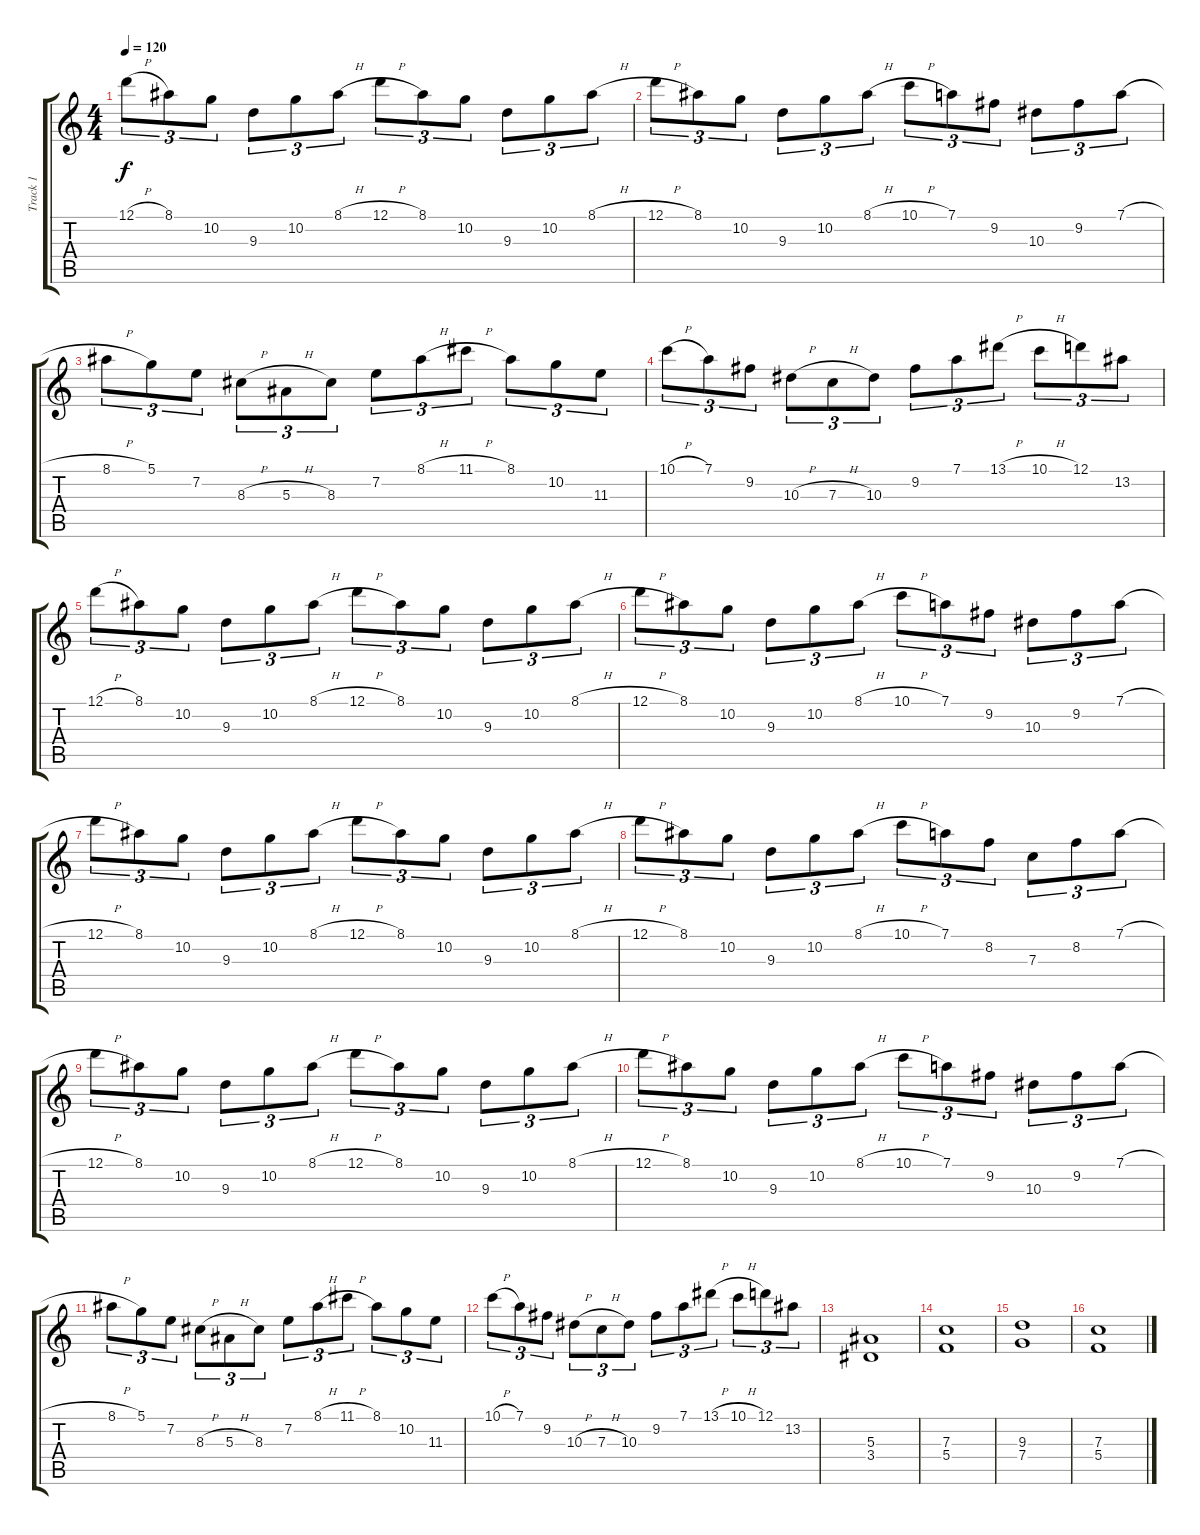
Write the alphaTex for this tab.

\track ("Track 1" "Track 1") {instrument distortionguitar}
\staff {score tabs}
\tuning (D4 A3 F3 C3 G2 D2) {hide}
\ts (4 4)
\tempo 120
\clef g2
\ks c
12.1{h}.8{tu (3 2) dy f} 8.1.8{tu (3 2)} 10.2.8{tu (3 2)} 9.3.8{tu (3 2)} 10.2.8{tu (3 2)} 8.1{h}.8{tu (3 2)} 12.1{h}.8{tu (3 2)} 8.1.8{tu (3 2)} 10.2.8{tu (3 2)} 9.3.8{tu (3 2)} 10.2.8{tu (3 2)} 8.1{h}.8{tu (3 2)} |
12.1{h}.8{tu (3 2)} 8.1.8{tu (3 2)} 10.2.8{tu (3 2)} 9.3.8{tu (3 2)} 10.2.8{tu (3 2)} 8.1{h}.8{tu (3 2)} 10.1{h}.8{tu (3 2)} 7.1.8{tu (3 2)} 9.2.8{tu (3 2)} 10.3.8{tu (3 2)} 9.2.8{tu (3 2)} 7.1{h}.8{tu (3 2)} |
8.1{h}.8{tu (3 2)} 5.1.8{tu (3 2)} 7.2.8{tu (3 2)} 8.3{h}.8{tu (3 2)} 5.3{h}.8{tu (3 2)} 8.3.8{tu (3 2)} 7.2.8{tu (3 2)} 8.1{h}.8{tu (3 2)} 11.1{h}.8{tu (3 2)} 8.1.8{tu (3 2)} 10.2.8{tu (3 2)} 11.3.8{tu (3 2)} |
10.1{h}.8{tu (3 2)} 7.1.8{tu (3 2)} 9.2.8{tu (3 2)} 10.3{h}.8{tu (3 2)} 7.3{h}.8{tu (3 2)} 10.3.8{tu (3 2)} 9.2.8{tu (3 2)} 7.1.8{tu (3 2)} 13.1{h}.8{tu (3 2)} 10.1{h}.8{tu (3 2)} 12.1.8{tu (3 2)} 13.2.8{tu (3 2)} |
12.1{h}.8{tu (3 2)} 8.1.8{tu (3 2)} 10.2.8{tu (3 2)} 9.3.8{tu (3 2)} 10.2.8{tu (3 2)} 8.1{h}.8{tu (3 2)} 12.1{h}.8{tu (3 2)} 8.1.8{tu (3 2)} 10.2.8{tu (3 2)} 9.3.8{tu (3 2)} 10.2.8{tu (3 2)} 8.1{h}.8{tu (3 2)} |
12.1{h}.8{tu (3 2)} 8.1.8{tu (3 2)} 10.2.8{tu (3 2)} 9.3.8{tu (3 2)} 10.2.8{tu (3 2)} 8.1{h}.8{tu (3 2)} 10.1{h}.8{tu (3 2)} 7.1.8{tu (3 2)} 9.2.8{tu (3 2)} 10.3.8{tu (3 2)} 9.2.8{tu (3 2)} 7.1{h}.8{tu (3 2)} |
12.1{h}.8{tu (3 2)} 8.1.8{tu (3 2)} 10.2.8{tu (3 2)} 9.3.8{tu (3 2)} 10.2.8{tu (3 2)} 8.1{h}.8{tu (3 2)} 12.1{h}.8{tu (3 2)} 8.1.8{tu (3 2)} 10.2.8{tu (3 2)} 9.3.8{tu (3 2)} 10.2.8{tu (3 2)} 8.1{h}.8{tu (3 2)} |
12.1{h}.8{tu (3 2)} 8.1.8{tu (3 2)} 10.2.8{tu (3 2)} 9.3.8{tu (3 2)} 10.2.8{tu (3 2)} 8.1{h}.8{tu (3 2)} 10.1{h}.8{tu (3 2)} 7.1.8{tu (3 2)} 8.2.8{tu (3 2)} 7.3.8{tu (3 2)} 8.2.8{tu (3 2)} 7.1{h}.8{tu (3 2)} |
12.1{h}.8{tu (3 2)} 8.1.8{tu (3 2)} 10.2.8{tu (3 2)} 9.3.8{tu (3 2)} 10.2.8{tu (3 2)} 8.1{h}.8{tu (3 2)} 12.1{h}.8{tu (3 2)} 8.1.8{tu (3 2)} 10.2.8{tu (3 2)} 9.3.8{tu (3 2)} 10.2.8{tu (3 2)} 8.1{h}.8{tu (3 2)} |
12.1{h}.8{tu (3 2)} 8.1.8{tu (3 2)} 10.2.8{tu (3 2)} 9.3.8{tu (3 2)} 10.2.8{tu (3 2)} 8.1{h}.8{tu (3 2)} 10.1{h}.8{tu (3 2)} 7.1.8{tu (3 2)} 9.2.8{tu (3 2)} 10.3.8{tu (3 2)} 9.2.8{tu (3 2)} 7.1{h}.8{tu (3 2)} |
8.1{h}.8{tu (3 2)} 5.1.8{tu (3 2)} 7.2.8{tu (3 2)} 8.3{h}.8{tu (3 2)} 5.3{h}.8{tu (3 2)} 8.3.8{tu (3 2)} 7.2.8{tu (3 2)} 8.1{h}.8{tu (3 2)} 11.1{h}.8{tu (3 2)} 8.1.8{tu (3 2)} 10.2.8{tu (3 2)} 11.3.8{tu (3 2)} |
10.1{h}.8{tu (3 2)} 7.1.8{tu (3 2)} 9.2.8{tu (3 2)} 10.3{h}.8{tu (3 2)} 7.3{h}.8{tu (3 2)} 10.3.8{tu (3 2)} 9.2.8{tu (3 2)} 7.1.8{tu (3 2)} 13.1{h}.8{tu (3 2)} 10.1{h}.8{tu (3 2)} 12.1.8{tu (3 2)} 13.2.8{tu (3 2)} |
(5.3 3.4).1 |
(7.3 5.4).1 |
(9.3 7.4).1 |
(7.3 5.4).1
